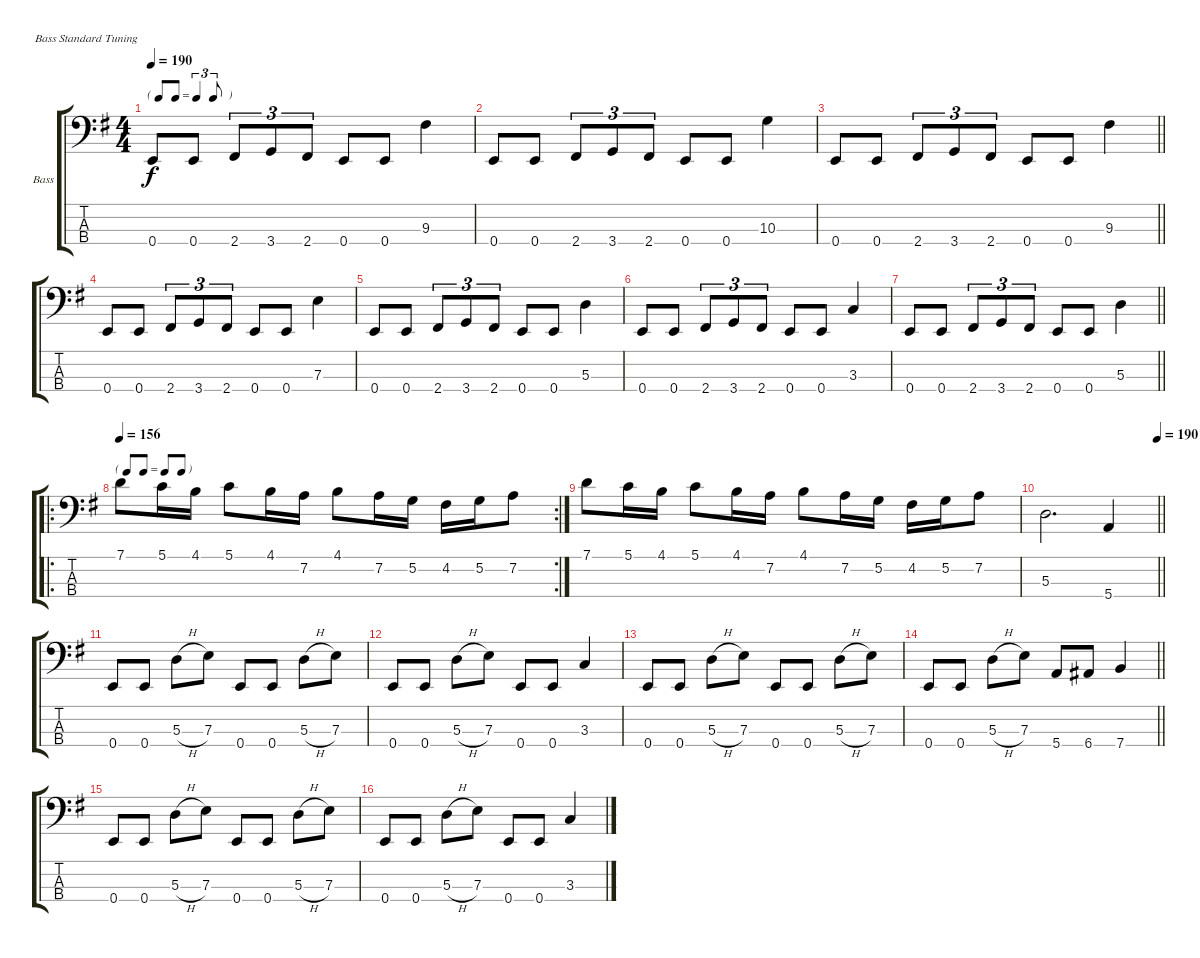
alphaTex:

\bracketExtendMode groupsimilarinstruments
\firstSystemTrackNameOrientation horizontal
\otherSystemsTrackNameOrientation horizontal
\track ("Bass" "Bass") {instrument electricbassfinger}
\staff {score tabs}
\tuning (G2 D2 A1 E1)
\ts (4 4)
\tf triplet8th
\tempo 190
\clef f4
\scale
0.333333
\ks g
0.4.8{dy f} 0.4.8 2.4.8{tu (3 2)} 3.4.8{tu (3 2)} 2.4.8{tu (3 2)} 0.4.8 0.4.8 9.3.4 |
\scale
0.333333 0.4.8 0.4.8 2.4.8{tu (3 2)} 3.4.8{tu (3 2)} 2.4.8{tu (3 2)} 0.4.8 0.4.8 10.3.4 |
\scale
0.333333
\barLineRight lightlight
0.4.8 0.4.8 2.4.8{tu (3 2)} 3.4.8{tu (3 2)} 2.4.8{tu (3 2)} 0.4.8 0.4.8 9.3.4 |
\scale
0.333333 0.4.8 0.4.8 2.4.8{tu (3 2)} 3.4.8{tu (3 2)} 2.4.8{tu (3 2)} 0.4.8 0.4.8 7.3.4 |
\scale
0.333333 0.4.8 0.4.8 2.4.8{tu (3 2)} 3.4.8{tu (3 2)} 2.4.8{tu (3 2)} 0.4.8 0.4.8 5.3.4 |
\scale
0.333333 0.4.8 0.4.8 2.4.8{tu (3 2)} 3.4.8{tu (3 2)} 2.4.8{tu (3 2)} 0.4.8 0.4.8 3.3.4 |
\scale
0.333333
\barLineRight lightlight
0.4.8 0.4.8 2.4.8{tu (3 2)} 3.4.8{tu (3 2)} 2.4.8{tu (3 2)} 0.4.8 0.4.8 5.3.4 |
\ro
\rc 2
\tf none
\tempo 156
\scale
0.433145 7.1.8 5.1.16 4.1.16 5.1.8 4.1.16 7.2.16 4.1.8 7.2.16 5.2.16 4.2.16 5.2.16 7.2.8 |
\scale
0.399247 7.1.8 5.1.16 4.1.16 5.1.8 4.1.16 7.2.16 4.1.8 7.2.16 5.2.16 4.2.16 5.2.16 7.2.8 |
\tempo (190 1)
\scale
0.167608
\barLineRight lightlight
5.3.2{d} 5.4.4 |
\scale
0.340426 0.4.8 0.4.8 5.3{h}.8 7.3.8 0.4.8 0.4.8 5.3{h}.8 7.3.8 |
\scale
0.319149 0.4.8 0.4.8 5.3{h}.8 7.3.8 0.4.8 0.4.8 3.3.4 |
\scale
0.340426 0.4.8 0.4.8 5.3{h}.8 7.3.8 0.4.8 0.4.8 5.3{h}.8 7.3.8 |
\scale
0.36214
\barLineRight lightlight
0.4.8 0.4.8 5.3{h}.8 7.3.8 5.4.8 6.4.8 7.4.4 |
\scale
0.329218 0.4.8 0.4.8 5.3{h}.8 7.3.8 0.4.8 0.4.8 5.3{h}.8 7.3.8 |
\scale
0.308642 0.4.8 0.4.8 5.3{h}.8 7.3.8 0.4.8 0.4.8 3.3.4
